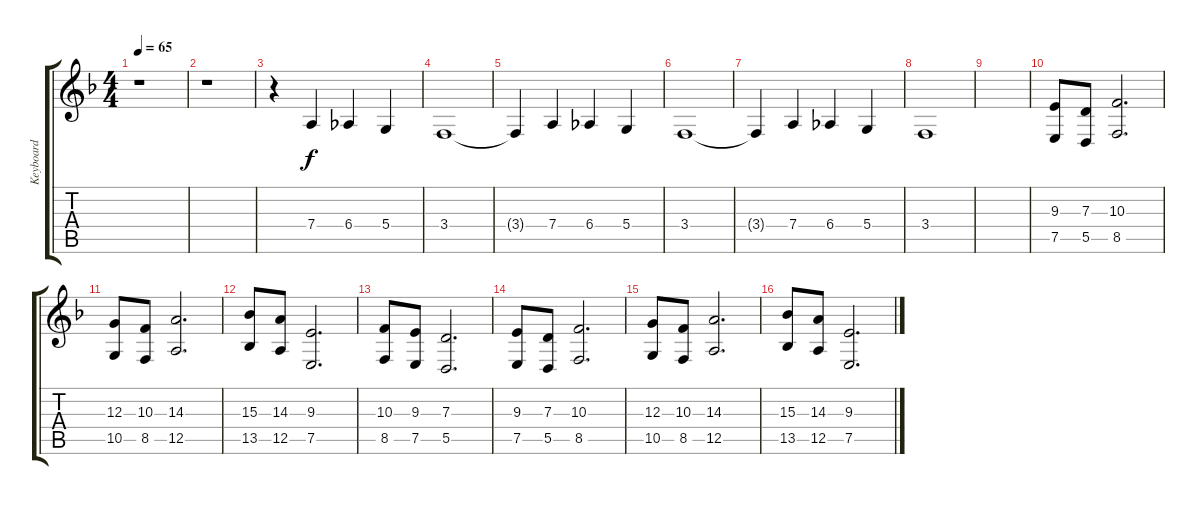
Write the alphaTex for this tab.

\track ("Keyboard" "Keyboard") {instrument acousticgrandpiano}
\staff {score tabs}
\tuning (E4 B3 G3 D3 A2 D2) {hide}
\ts (4 4)
\tempo 65
\clef g2
\ks f
r.1{dy f} |
r.1 |
r.4 7.4.4 6.4.4 5.4.4 |
3.4.1 |
3.4{t}.4 7.4.4 6.4.4 5.4.4 |
3.4.1 |
3.4{t}.4 7.4.4 6.4.4 5.4.4 |
3.4.1{instrument stringensemble1} |
|
(9.3 7.5).8 (7.3 5.5).8 (10.3 8.5).2{d} |
(12.3 10.5).8 (10.3 8.5).8 (14.3 12.5).2{d} |
(15.3 13.5).8 (14.3 12.5).8 (9.3 7.5).2{d} |
(10.3 8.5).8 (9.3 7.5).8 (7.3 5.5).2{d} |
(9.3 7.5).8 (7.3 5.5).8 (10.3 8.5).2{d} |
(12.3 10.5).8 (10.3 8.5).8 (14.3 12.5).2{d} |
(15.3 13.5).8 (14.3 12.5).8 (9.3 7.5).2{d}
